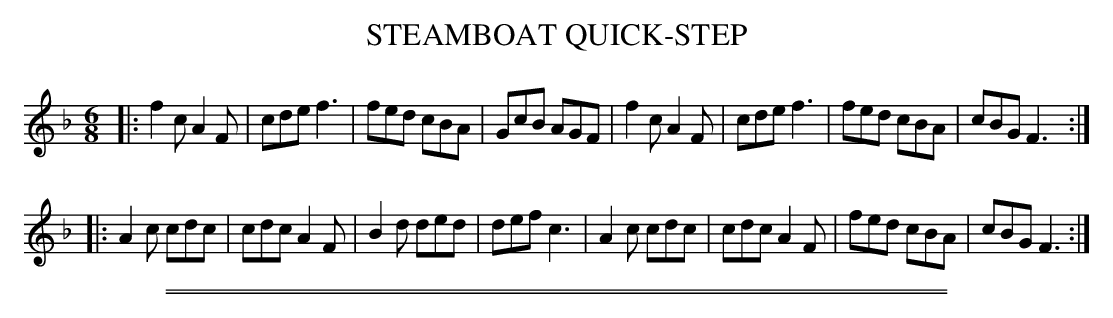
X:1
T: STEAMBOAT QUICK-STEP
M: 6/8
L: 1/8
K: F
|:\
f2c A2F | cde f3 | fed cBA | GcB AGF |\
f2c A2F | cde f3 | fed cBA | cBG F3 :|
|:\
A2c cdc | cdc A2F | B2d ded | def c3 |\
A2c cdc | cdc A2F | fed cBA | cBG F3 :|
